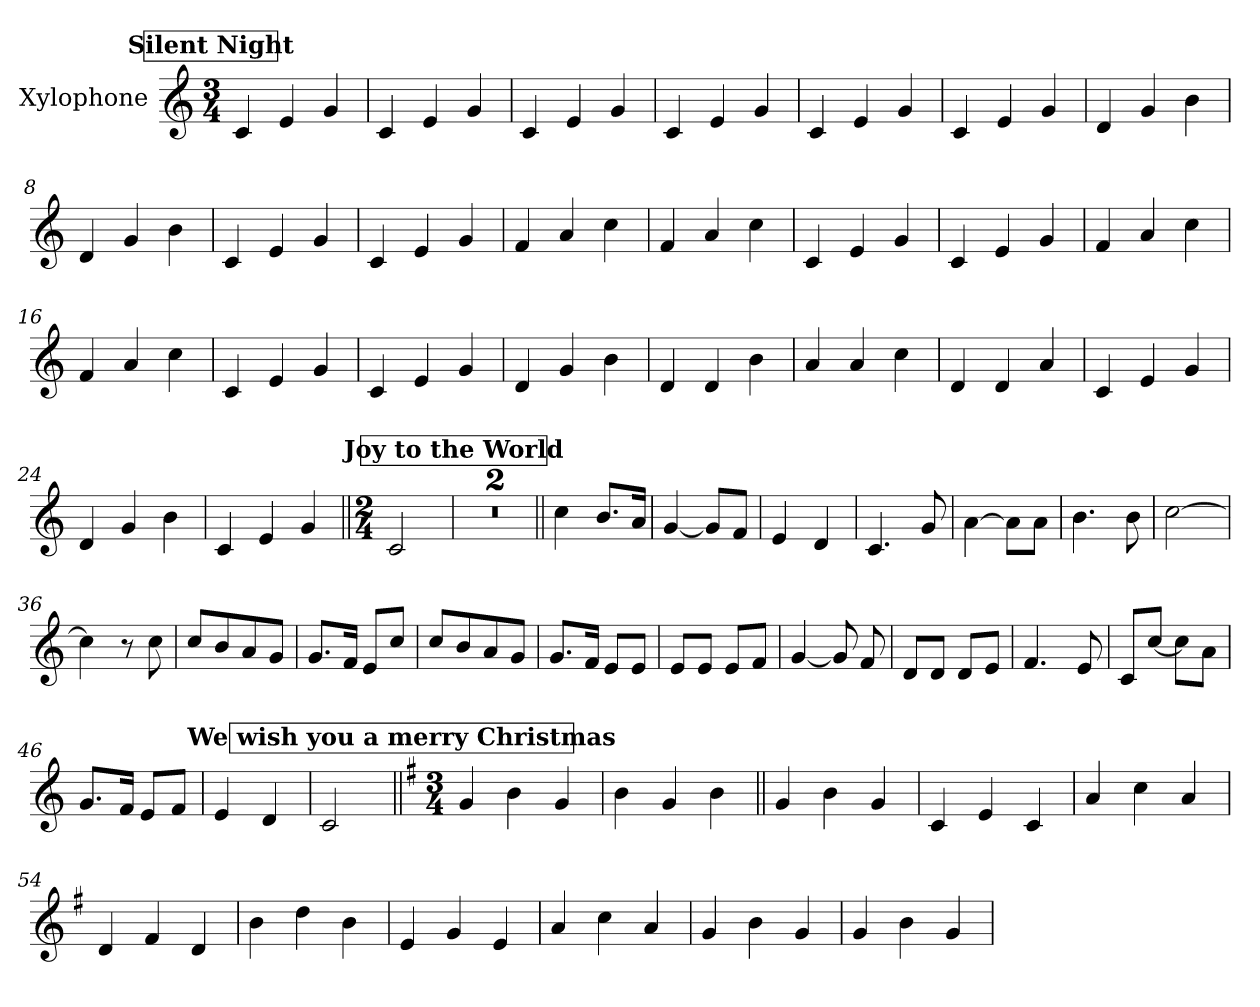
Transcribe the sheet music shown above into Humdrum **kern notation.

**kern
*part1
*staff1
*I"Xylophone
*I'Xyl.
*clefG2
*ITrd-7c-12
*k[]
*M3/4
*MM120
!!LO:REH:place=s1:a:B:fs=14:t=Silent Night
=1
4cc/
4ee/
4gg/
=2
4cc/
4ee/
4gg/
=3
4cc/
4ee/
4gg/
=4
4cc/
4ee/
4gg/
=5
4cc/
4ee/
4gg/
=6
4cc/
4ee/
4gg/
=7
4dd/
4gg/
4bb\
=8
4dd/
4gg/
4bb\
=9
4cc/
4ee/
4gg/
=10
4cc/
4ee/
4gg/
=11
4ff/
4aa/
4ccc\
=12
4ff/
4aa/
4ccc\
!!LO:LB:g=z
=13
4cc/
4ee/
4gg/
=14
4cc/
4ee/
4gg/
=15
4ff/
4aa/
4ccc\
=16
4ff/
4aa/
4ccc\
=17
4cc/
4ee/
4gg/
=18
4cc/
4ee/
4gg/
=19
4dd/
4gg/
4bb\
=20
4dd/
4dd/
4bb\
=21
4aa/
4aa/
4ccc\
=22
4dd/
4dd/
4aa/
=23
4cc/
4ee/
4gg/
=24
4dd/
4gg/
4bb\
!!LO:LB:g=z
=25
4cc/
4ee/
4gg/
=26||
*M2/4
2cc/
!!LO:REH:place=s1:B:fs=14:t=Joy to the World
=27
2r
=28
2r
=29||
4ccc\
8.bb/L
16aa/Jk
=30
[4gg/
8gg/L]
8ff/J
=31
4ee/
4dd/
=32
4.cc/
8gg/
=33
[4aa\
8aa\L]
8aa\J
=34
4.bb\
8bb\
=35
[2ccc\
=36
4ccc\]
8r
8ccc\
=37
8ccc/L
8bb/
8aa/
8gg/J
=38
8.gg/L
16ff/Jk
8ee/L
8ccc/J
!!LO:LB:g=z
=39
8ccc/L
8bb/
8aa/
8gg/J
=40
8.gg/L
16ff/Jk
8ee/L
8ee/J
=41
8ee/L
8ee/J
8ee/L
8ff/J
=42
[4gg/
8gg/]
8ff/
=43
8dd/L
8dd/J
8dd/L
8ee/J
=44
4.ff/
8ee/
=45
8cc/L
[8ccc/J
8ccc\L]
8aa\J
=46
8.gg/L
16ff/Jk
8ee/L
8ff/J
=47
4ee/
4dd/
=48
2cc/
!!LO:LB:g=z
!!LO:REH:place=s1:a:B:fs=14:t=We wish you a merry Christmas
=49||
*k[f#]
*M3/4
4gg/
4bb\
4gg/
=50
4bb\
4gg/
4bb\
=51||
4gg/
4bb\
4gg/
=52
4cc/
4ee/
4cc/
=53
4aa/
4ccc\
4aa/
=54
4dd/
4ff#/
4dd/
=55
4bb\
4ddd\
4bb\
=56
4ee/
4gg/
4ee/
=57
4aa/
4ccc\
4aa/
=58
4gg/
4bb\
4gg/
=59
4gg/
4bb\
4gg/
=
*-
